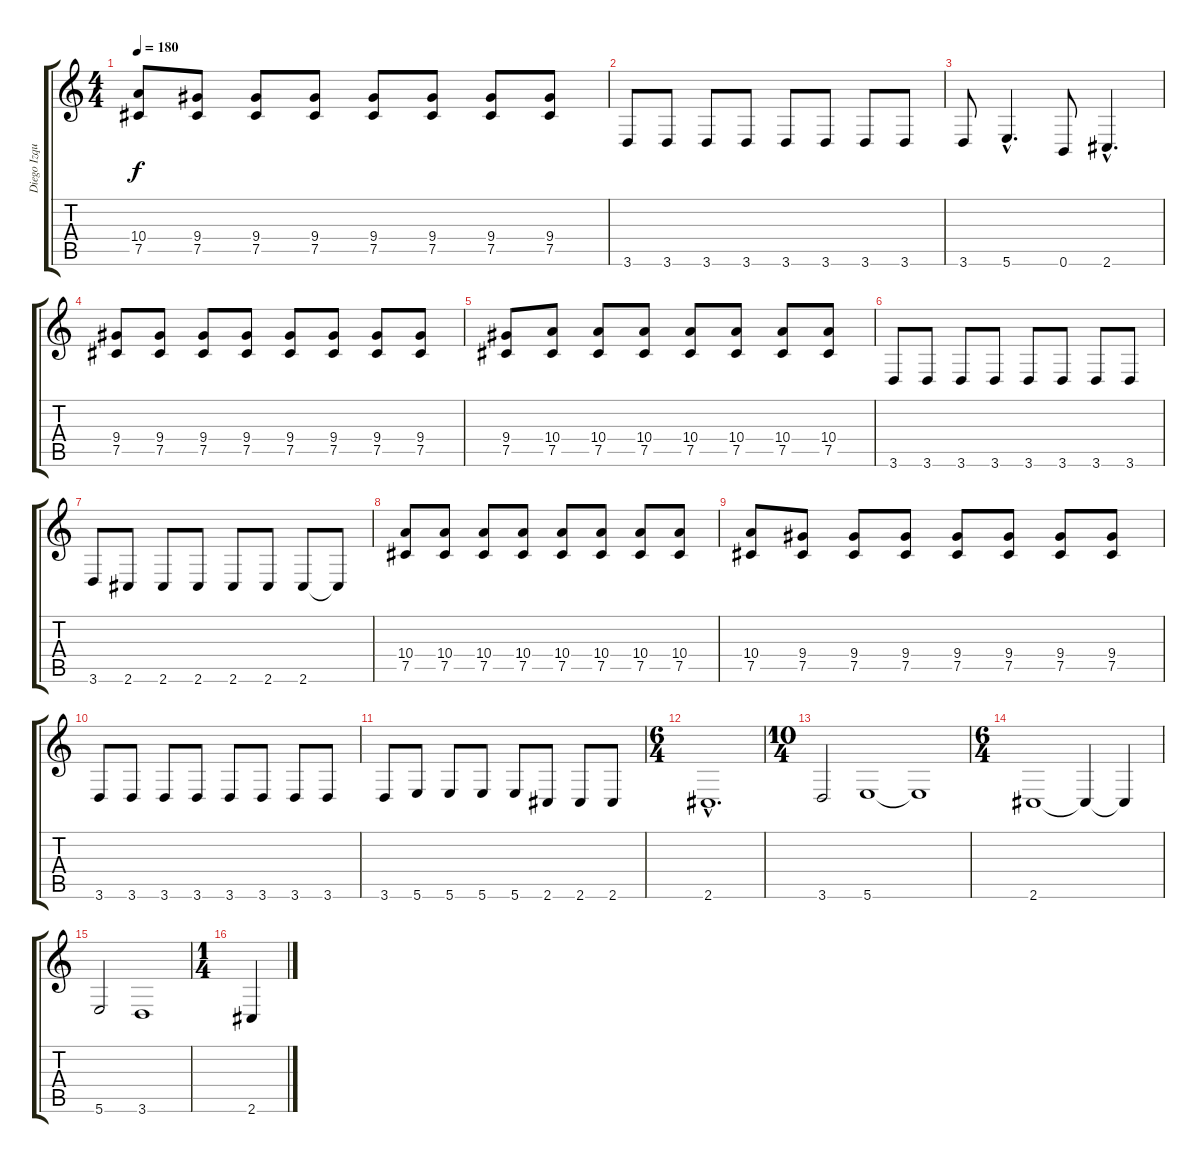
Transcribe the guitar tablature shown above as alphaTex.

\track ("Diego Izquierdo (Bajo)" "Diego Izqu") {instrument electricbasspick}
\staff {score tabs}
\tuning (Db4 Ab3 E3 B2 Gb2 B1) {hide}
\ts (4 4)
\tempo 180
\clef g2
\ks c
(10.4 7.5).8{dy f} (9.4 7.5).8 (9.4 7.5).8 (9.4 7.5).8 (9.4 7.5).8 (9.4 7.5).8 (9.4 7.5).8 (9.4 7.5).8 |
3.6.8 3.6.8 3.6.8 3.6.8 3.6.8 3.6.8 3.6.8 3.6.8 |
3.6.8 5.6{hac}.4{d} 0.6.8 2.6{hac}.4{d} |
(9.4 7.5).8 (9.4 7.5).8 (9.4 7.5).8 (9.4 7.5).8 (9.4 7.5).8 (9.4 7.5).8 (9.4 7.5).8 (9.4 7.5).8 |
(9.4 7.5).8 (10.4 7.5).8 (10.4 7.5).8 (10.4 7.5).8 (10.4 7.5).8 (10.4 7.5).8 (10.4 7.5).8 (10.4 7.5).8 |
3.6.8 3.6.8 3.6.8 3.6.8 3.6.8 3.6.8 3.6.8 3.6.8 |
3.6.8 2.6.8 2.6.8 2.6.8 2.6.8 2.6.8 2.6.8 2.6{t}.8 |
(10.4 7.5).8 (10.4 7.5).8 (10.4 7.5).8 (10.4 7.5).8 (10.4 7.5).8 (10.4 7.5).8 (10.4 7.5).8 (10.4 7.5).8 |
(10.4 7.5).8 (9.4 7.5).8 (9.4 7.5).8 (9.4 7.5).8 (9.4 7.5).8 (9.4 7.5).8 (9.4 7.5).8 (9.4 7.5).8 |
3.6.8 3.6.8 3.6.8 3.6.8 3.6.8 3.6.8 3.6.8 3.6.8 |
3.6.8 5.6.8 5.6.8 5.6.8 5.6.8 2.6.8 2.6.8 2.6.8 |
\ts (6 4)
2.6{hac}.1{d} |
\ts (10 4)
3.6.2 5.6.1 5.6{t}.1 |
\ts (6 4)
2.6.1 2.6{t}.4 2.6{t}.4 |
5.6.2 3.6.1 |
\ts (1 4)
2.6.4
